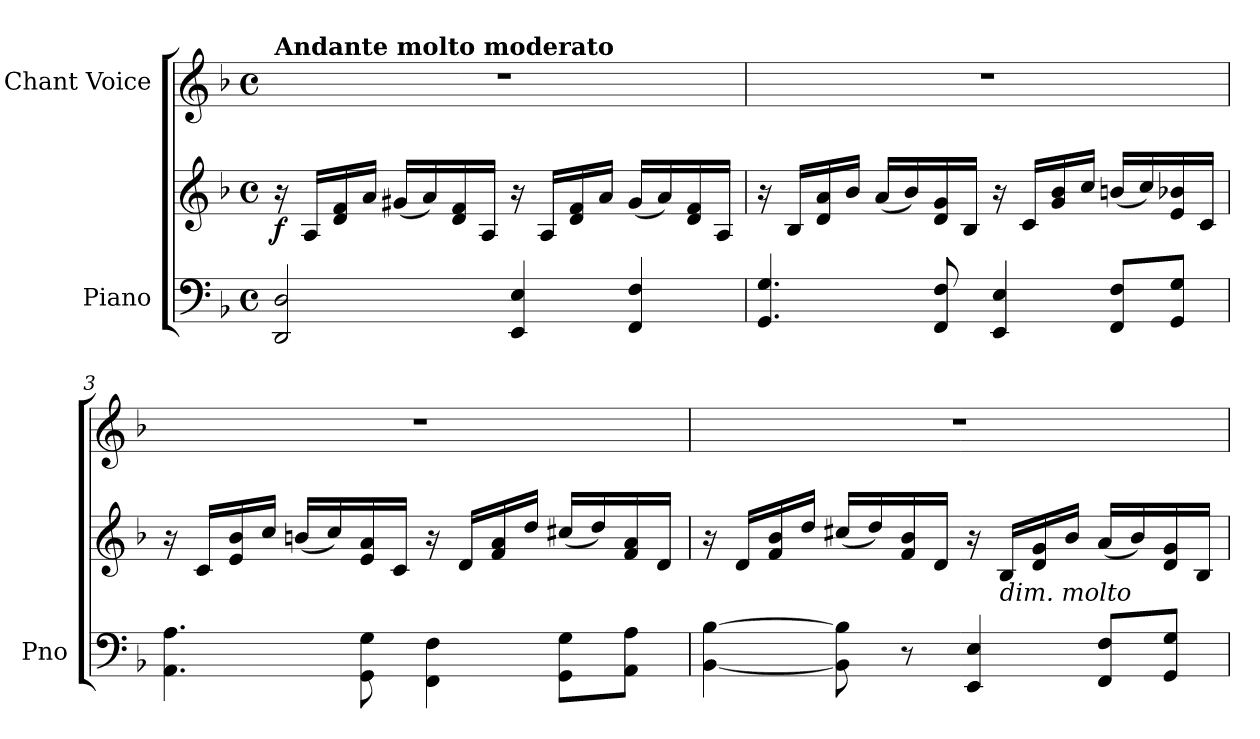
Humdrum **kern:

**kern	**kern	**dynam	**kern
*part2	*part2	*part2	*part1
*staff3	*staff2	*staff2/3	*staff1
*I"Piano	*	*	*I"Chant Voice
*I'Pno	*	*	*
*clefF4	*clefG2	*	*clefG2
*k[b-]	*k[b-]	*	*k[b-]
*M4/4	*M4/4	*	*M4/4
*met(c)	*met(c)	*	*met(c)
*MM66	*MM66	*	*MM66
=1	=1	=1	=1
!	!	!	!LO:TX:a:B:t=Andante molto moderato
!	!	!LO:DY:b	!
2DD/ 2D/	16r	f	1r
.	16A/LL	.	.
.	16d/ 16f/	.	.
.	16a/JJ	.	.
.	(16g#X/LL	.	.
.	16a/)	.	.
.	16d/ 16f/	.	.
.	16A/JJ	.	.
4EE/ 4E/	16r	.	.
.	16A/LL	.	.
.	16d/ 16f/	.	.
.	16a/JJ	.	.
4FF/ 4F/	(16g#/LL	.	.
.	16a/)	.	.
.	16d/ 16f/	.	.
.	16A/JJ	.	.
!!LO:LB:g=z
=2	=2	=2	=2
4.GG/ 4.G/	16r	.	1r
.	16B-/LL	.	.
.	16d/ 16a/	.	.
.	16b-/JJ	.	.
.	(16a/LL	.	.
.	16b-/)	.	.
8FF/ 8F/	16d/ 16g/	.	.
.	16B-/JJ	.	.
4EE/ 4E/	16r	.	.
.	16c/LL	.	.
.	16g/ 16b-/	.	.
.	16cc/JJ	.	.
8FF/ 8F/L	(16bn/LL	.	.
.	16cc/)	.	.
8GG/ 8G/J	16e/ 16b-X/	.	.
.	16c/JJ	.	.
!!LO:LB:g=z
=3	=3	=3	=3
4.AA\ 4.A\	16r	.	1r
.	16c/LL	.	.
.	16e/ 16b-/	.	.
.	16cc/JJ	.	.
.	(16bn/LL	.	.
.	16cc/)	.	.
8GG\ 8G\	16e/ 16a/	.	.
.	16c/JJ	.	.
4FF\ 4F\	16r	.	.
.	16d/LL	.	.
.	16f/ 16a/	.	.
.	16dd/JJ	.	.
8GG\ 8G\L	(16cc#X/LL	.	.
.	16dd/)	.	.
8AA\ 8A\J	16f/ 16a/	.	.
.	16d/JJ	.	.
!!LO:LB:g=z
=4	=4	=4	=4
[4BB-\ [4B-\	16r	.	1r
.	16d/LL	.	.
.	16f/ 16b-/	.	.
.	16dd/JJ	.	.
8BB-\] 8B-\]	(16cc#X/LL	.	.
.	16dd/)	.	.
8r	16f/ 16b-/	.	.
.	16d/JJ	.	.
4EE/ 4E/	16r	.	.
!	!LO:TX:b:i:t=dim. molto	!	!
.	16B-/LL	.	.
.	16d/ 16g/	.	.
.	16b-/JJ	.	.
8FF/ 8F/L	(16a/LL	.	.
.	16b-/)	.	.
8GG/ 8G/J	16d/ 16g/	.	.
.	16B-/JJ	.	.
=	=	=	=
*-	*-	*-	*-
